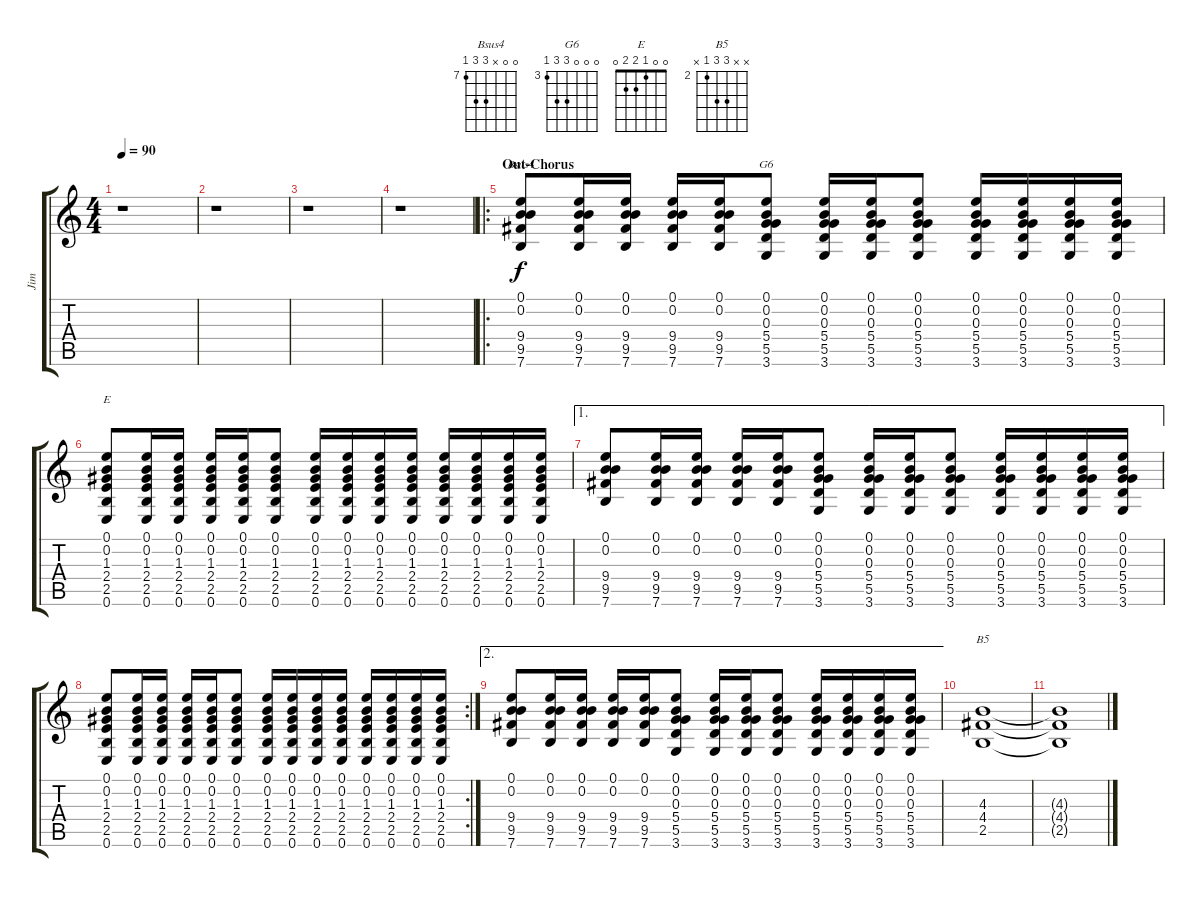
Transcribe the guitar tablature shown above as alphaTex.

\track ("Jim" "Jim") {instrument overdrivenguitar}
\staff {score tabs}
\tuning (E4 B3 G3 D3 A2 E2) {hide}
\chord ("Bsus4" 0 0 x 9 9 7) {firstfret 7}
\chord ("G6" 0 0 0 5 5 3) {firstfret 3}
\chord ("E" 0 0 1 2 2 0)
\chord ("B5" x x 4 4 2 x) {firstfret 2}
\ts (4 4)
\tempo 90
\clef g2
\ks c
r.1{dy f} |
r.1 |
r.1 |
r.1 |
\ro
\section ("" "Out-Chorus")
(0.1 0.2 9.4 9.5 7.6).8{ch "Bsus4" volume 15} (0.1 0.2 9.4 9.5 7.6).16 (0.1 0.2 9.4 9.5 7.6).16 (0.1 0.2 9.4 9.5 7.6).16 (0.1 0.2 9.4 9.5 7.6).16 (0.1 0.2 0.3 5.4 5.5 3.6).8{ch "G6"} (0.1 0.2 0.3 5.4 5.5 3.6).16 (0.1 0.2 0.3 5.4 5.5 3.6).16 (0.1 0.2 0.3 5.4 5.5 3.6).8 (0.1 0.2 0.3 5.4 5.5 3.6).16 (0.1 0.2 0.3 5.4 5.5 3.6).16 (0.1 0.2 0.3 5.4 5.5 3.6).16 (0.1 0.2 0.3 5.4 5.5 3.6).16 |
(0.1 0.2 1.3 2.4 2.5 0.6).8{ch "E"} (0.1 0.2 1.3 2.4 2.5 0.6).16 (0.1 0.2 1.3 2.4 2.5 0.6).16 (0.1 0.2 1.3 2.4 2.5 0.6).16 (0.1 0.2 1.3 2.4 2.5 0.6).16 (0.1 0.2 1.3 2.4 2.5 0.6).8 (0.1 0.2 1.3 2.4 2.5 0.6).16 (0.1 0.2 1.3 2.4 2.5 0.6).16 (0.1 0.2 1.3 2.4 2.5 0.6).16 (0.1 0.2 1.3 2.4 2.5 0.6).16 (0.1 0.2 1.3 2.4 2.5 0.6).16 (0.1 0.2 1.3 2.4 2.5 0.6).16 (0.1 0.2 1.3 2.4 2.5 0.6).16 (0.1 0.2 1.3 2.4 2.5 0.6).16 |
\ae 1
(0.1 0.2 9.4 9.5 7.6).8 (0.1 0.2 9.4 9.5 7.6).16 (0.1 0.2 9.4 9.5 7.6).16 (0.1 0.2 9.4 9.5 7.6).16 (0.1 0.2 9.4 9.5 7.6).16 (0.1 0.2 0.3 5.4 5.5 3.6).8 (0.1 0.2 0.3 5.4 5.5 3.6).16 (0.1 0.2 0.3 5.4 5.5 3.6).16 (0.1 0.2 0.3 5.4 5.5 3.6).8 (0.1 0.2 0.3 5.4 5.5 3.6).16 (0.1 0.2 0.3 5.4 5.5 3.6).16 (0.1 0.2 0.3 5.4 5.5 3.6).16 (0.1 0.2 0.3 5.4 5.5 3.6).16 |
\rc 2
(0.1 0.2 1.3 2.4 2.5 0.6).8 (0.1 0.2 1.3 2.4 2.5 0.6).16 (0.1 0.2 1.3 2.4 2.5 0.6).16 (0.1 0.2 1.3 2.4 2.5 0.6).16 (0.1 0.2 1.3 2.4 2.5 0.6).16 (0.1 0.2 1.3 2.4 2.5 0.6).8 (0.1 0.2 1.3 2.4 2.5 0.6).16 (0.1 0.2 1.3 2.4 2.5 0.6).16 (0.1 0.2 1.3 2.4 2.5 0.6).16 (0.1 0.2 1.3 2.4 2.5 0.6).16 (0.1 0.2 1.3 2.4 2.5 0.6).16 (0.1 0.2 1.3 2.4 2.5 0.6).16 (0.1 0.2 1.3 2.4 2.5 0.6).16 (0.1 0.2 1.3 2.4 2.5 0.6).16 |
\ae 2
(0.1 0.2 9.4 9.5 7.6).8 (0.1 0.2 9.4 9.5 7.6).16 (0.1 0.2 9.4 9.5 7.6).16 (0.1 0.2 9.4 9.5 7.6).16 (0.1 0.2 9.4 9.5 7.6).16 (0.1 0.2 0.3 5.4 5.5 3.6).8 (0.1 0.2 0.3 5.4 5.5 3.6).16 (0.1 0.2 0.3 5.4 5.5 3.6).16 (0.1 0.2 0.3 5.4 5.5 3.6).8 (0.1 0.2 0.3 5.4 5.5 3.6).16 (0.1 0.2 0.3 5.4 5.5 3.6).16 (0.1 0.2 0.3 5.4 5.5 3.6).16 (0.1 0.2 0.3 5.4 5.5 3.6).16 |
(4.3 4.4 2.5).1{ch "B5" volume 0} |
(4.3{t} 4.4{t} 2.5{t}).1
